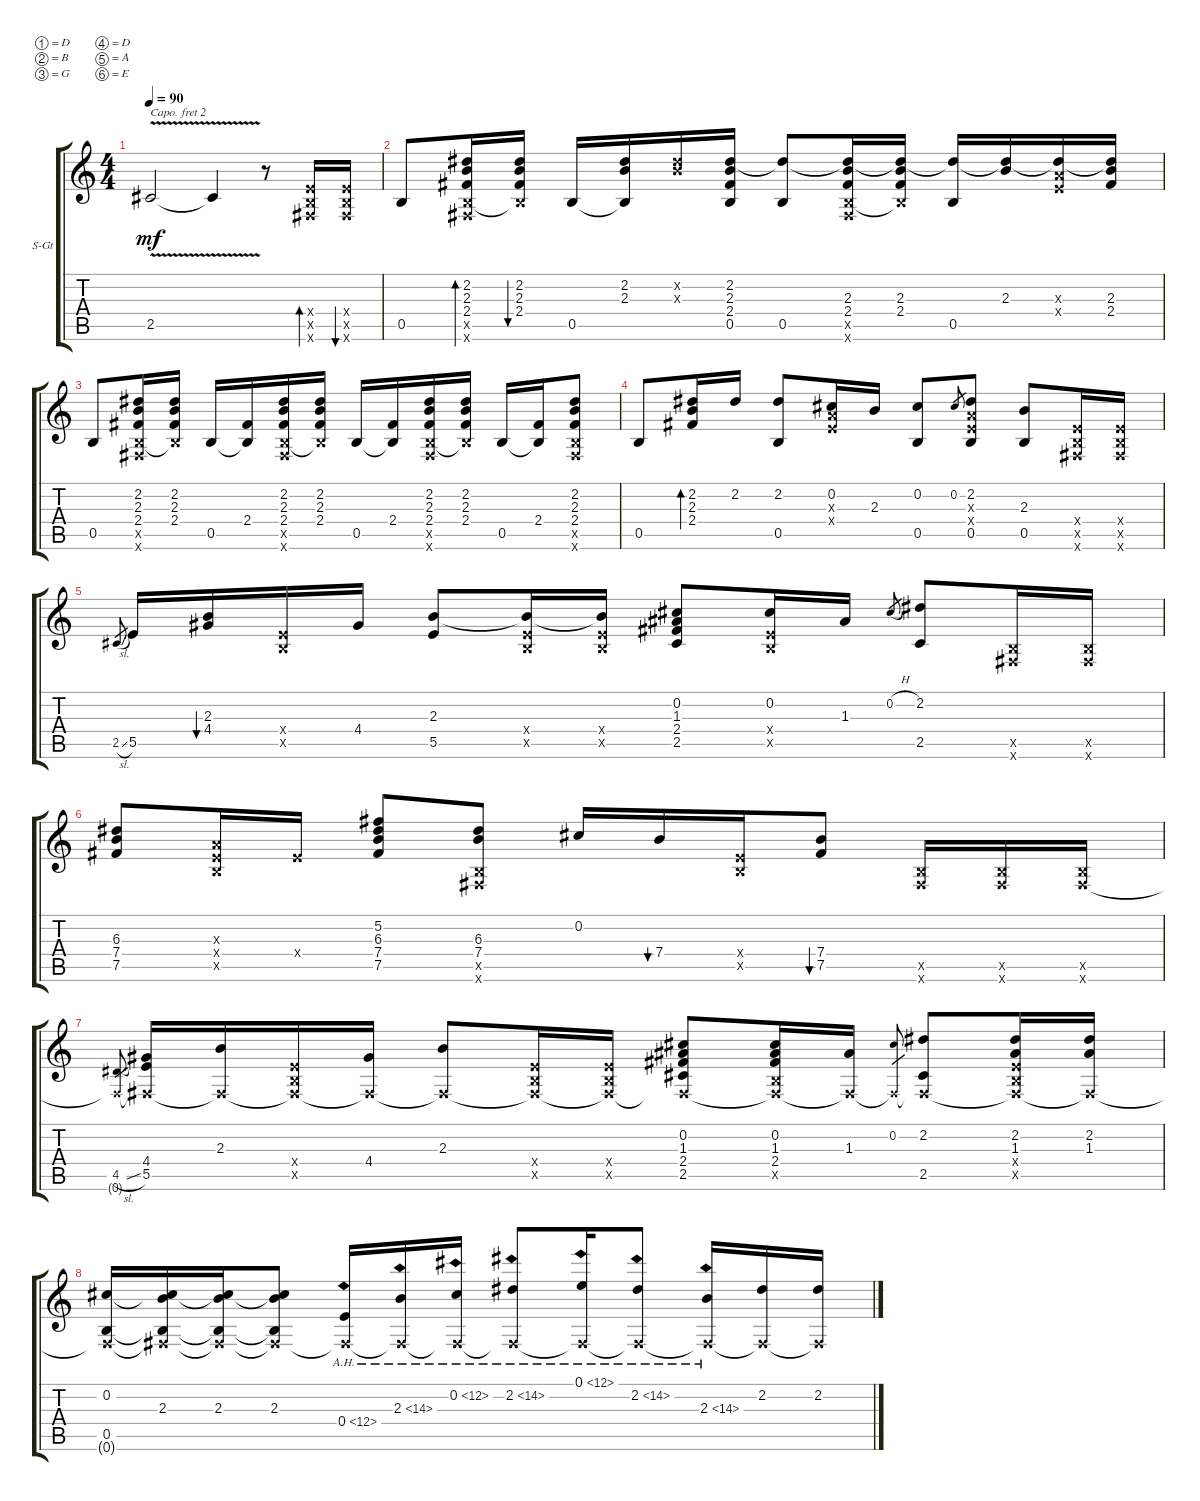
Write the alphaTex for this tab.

\defaultSystemsLayout 4
\bracketExtendMode groupsimilarinstruments
\firstSystemTrackNameOrientation horizontal
\otherSystemsTrackNameOrientation horizontal
\track ("Steel Guitar" "S-Gt") {instrument acousticguitarsteel}
\staff {score tabs}
\capo 2
\tuning (D4 B3 G3 D3 A2 E2)
\ts (4 4)
\tempo 90
\clef g2
\ks c
2.5{v t}.2{dy mf} 2.5{v t}.4 r.8 (0.6{x} 0.5{x} 0.4{x}).16{bd 69} (0.4{x} 0.5{x} 0.6{x}).16{bu 69} |
0.5.8 (2.2 2.3 2.4 0.5{x} 0.6{x}).16{bd 48} (2.2 2.3 2.4 0.5{x t}).16{bu 48} 0.5.16 (2.3 2.2 0.5{t}).16 (2.2{x} 2.3{x}).16 (2.2 2.3 2.4 0.5).16 (0.5 2.2{t}).8 (2.3 2.4 0.5{x} 0.6{x} 2.2{t}).16 (2.3 2.4 0.5{x t} 2.2{t}).16 (0.5 2.2{t}).16 (2.3 2.2{t}).16 (0.3{x} 0.4{x} 2.2{t}).16 (2.3 2.4 2.2{t}).16 |
0.5.8 (2.2 2.3 2.4 0.5{x} 0.6{x}).16 (2.2 2.3 2.4 0.5{x t}).16 0.5.16 (2.4 0.5{t}).16 (2.2 2.3 2.4 0.5{x} 0.6{x}).16 (2.2 2.3 2.4 0.5{x t}).16 0.5.16 (2.4 0.5{t}).16 (2.3 2.2 2.4 0.5{x} 0.6{x}).16 (2.3 2.2 2.4 0.5{x t}).16 0.5.16 (2.4 0.5{t}).16 (2.2 2.3 2.4 0.5{x} 0.6{x}).8 |
0.5.8 (2.2 2.3 2.4).16{bd 48} 2.2.16 (2.2 0.5).8 (0.2 0.3{x} 0.4{x}).16 2.3.16 (0.2 0.5).8 0.2.8{gr} (2.2 0.5 0.3{x} 0.4{x}).8 (2.3 0.5).8 (0.4{x} 0.5{x} 0.6{x}).16 (0.4{x} 0.5{x} 0.6{x}).16 |
2.5{sl}.8{gr} 5.5.16 (2.3 4.4).16{bu 47} (0.4{x} 0.5{x}).16 4.4.16 (2.3 5.5).8 (0.4{x} 0.5{x} 2.3{t}).16 (0.5{x} 0.4{x} 2.3{t}).16 (2.5 2.4 1.3 0.2).8 (0.2 0.4{x} 0.5{x}).16 1.3.16 0.2{h}.8{gr} (2.2 2.5).8 (0.6{x} 0.5{x}).16 (0.5{x} 0.6{x}).16 |
(7.5 7.4 6.3).8 (0.3{x} 0.4{x} 0.5{x}).16 0.4{x}.16 (5.2 6.3 7.4 7.5).8 (6.3 7.4 0.5{x} 0.6{x}).8 0.2.16 7.4.16{bu 46} (0.5{x} 0.4{x}).16 (7.4 7.5).8{bu 45} (0.6{x} 0.5{x}).16 (0.5{x} 0.6{x}).16 (0.6{x} 0.5{x}).16 |
(4.5{sl} 0.6{x t}).8{gr} (5.5 4.4 0.6{x t}).16 (2.3 0.6{x t}).16 (0.4{x} 0.5{x} 0.6{x t}).16 (4.4 0.6{x t}).16 (2.3 0.6{x t}).8 (0.4{x} 0.5{x} 0.6{x t}).16 (0.5{x} 0.4{x} 0.6{x t}).16 (0.2 1.3 2.4 2.5 0.6{x t}).8 (0.2 1.3 2.4 0.5{x} 0.6{x t}).16 (1.3 0.6{x t}).16 (0.2 0.6{x t}).8{gr} (2.5 2.2 0.6{x t}).8 (2.2 1.3 0.4{x} 0.5{x} 0.6{x t}).16 (2.2 1.3 0.6{x t}).16 |
(0.2 0.5 0.6{x t}).16 (2.3 0.2{t} 0.5{t} 0.6{x t}).16 (2.3 0.2{t} 0.5{t} 0.6{x t}).16 (2.3 0.2{t} 0.5{t} 0.6{x t}).8 (0.4{ah 12} 0.6{x t}).16 (2.3{ah 12} 0.6{x t}).16 (0.2{ah 12} 0.6{x t}).16 (2.2{ah 12} 0.6{x t}).8 (0.1{ah 12} 0.6{x t}).16 (2.2{ah 12} 0.6{x t}).8 (2.3{ah 12} 0.6{x t}).16 (2.2 0.6{x t}).16 (2.2 0.6{x t}).16
